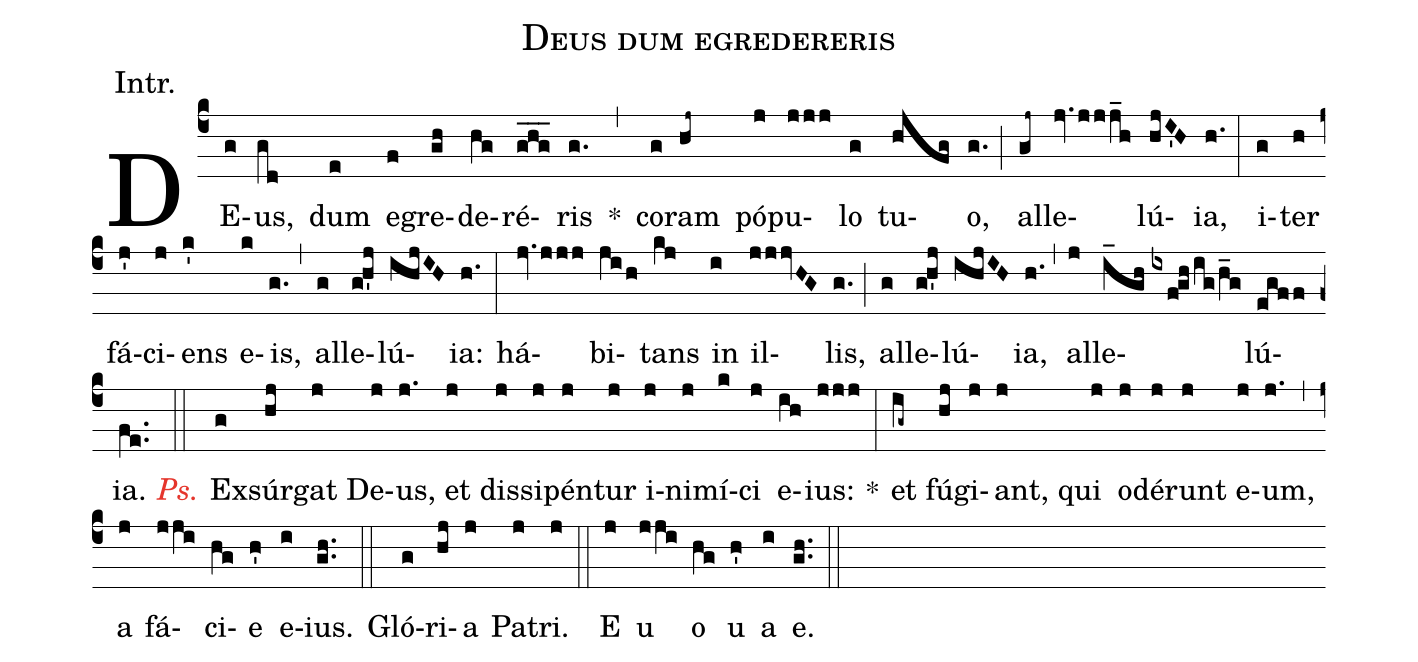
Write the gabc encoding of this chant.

name:Deus dum egredereris;
annotation:Intr.;
mode:3;
office-part:Introit;
%%
(c4) DE(g)us,(gd) dum(e) eg(f)re(gh)de(hg)ré(ghg___)ris(g.) *(,)
co(g)ram(hj~) pó(j)pu(jjj)lo(g) tu(hjfg)o,(g.) (;)
al(gj~)le(jv.jjj_h)lú(hjI'H)ia,(h.) (:)
i(g)ter(h) fá(j')ci(j)ens(k') e(k)is,(g.) (,)
al(g)le(g!h'j)lú(ihjIH)ia:(h.) (:)
há(jv.jjj)bi(jih)tans(kj) in(i) il(jjjvHG)lis,(g.) (;)
al(g)le(g!h'j)lú(ihjIH)ia,(h.) (,)
al(j)le(i_gh//ixf!gh/ig/h_g)lú(egff)ia.(fe..) <c><i>Ps.</i></c>(::)
Ex(g)súr(hj)gat(j) De(j)us,(j.) et(j) dis(j)si(j)pén(j)tur(j) i(j)ni(j)mí(k)ci(j) e(ih)ius:(jjj) *(:)
et(ig~) fú(hj)gi(j)ant,(j) qui(j) o(j)dé(j)runt(j) e(j)um,(j.) (,)
a(j) fá(jji)ci(hg)e(h') e(i)ius.(gh..) (::)
Gló(g)ri(hj)a(j) Pa(j)tri.(j) (::)
<eu>E(j) u(jji) o(hg) u(h') a(i) e.</eu>(gh..) (::)
